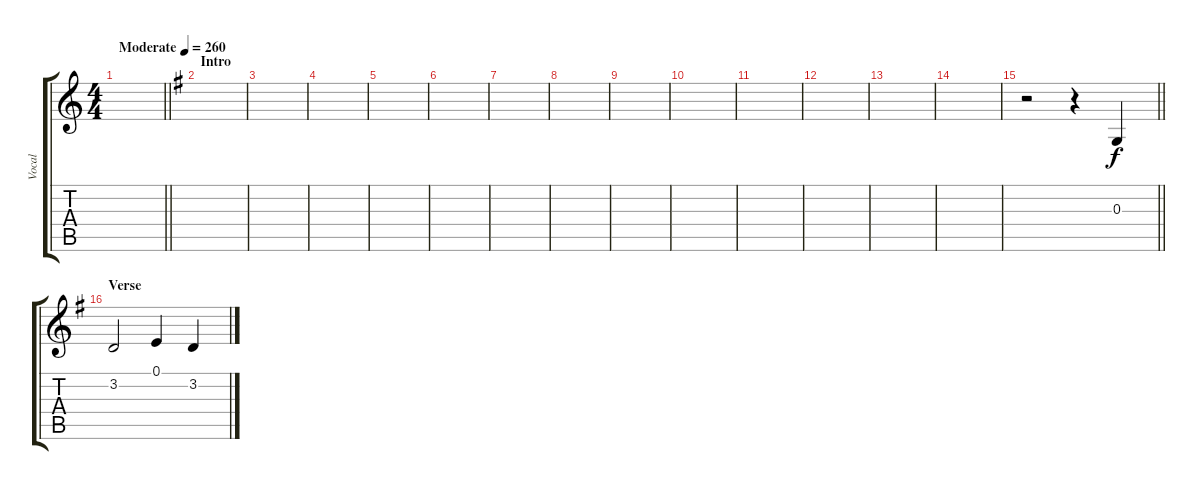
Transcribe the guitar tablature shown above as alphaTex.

\track ("Vocal" "Vocal") {instrument flute}
\staff {score tabs}
\tuning (E4 B3 G3 D3 A2 E2) {hide}
\ts (4 4)
\tempo (260 "Moderate")
\clef g2
\barLineRight lightlight
\ks c
|
\section ("" "Intro")
\ks g
|
|
|
|
|
|
|
|
|
|
|
|
|
\barLineRight lightlight
r.2 r.4 0.3.4 |
\section ("" "Verse")
3.2.2 0.1.4 3.2.4
